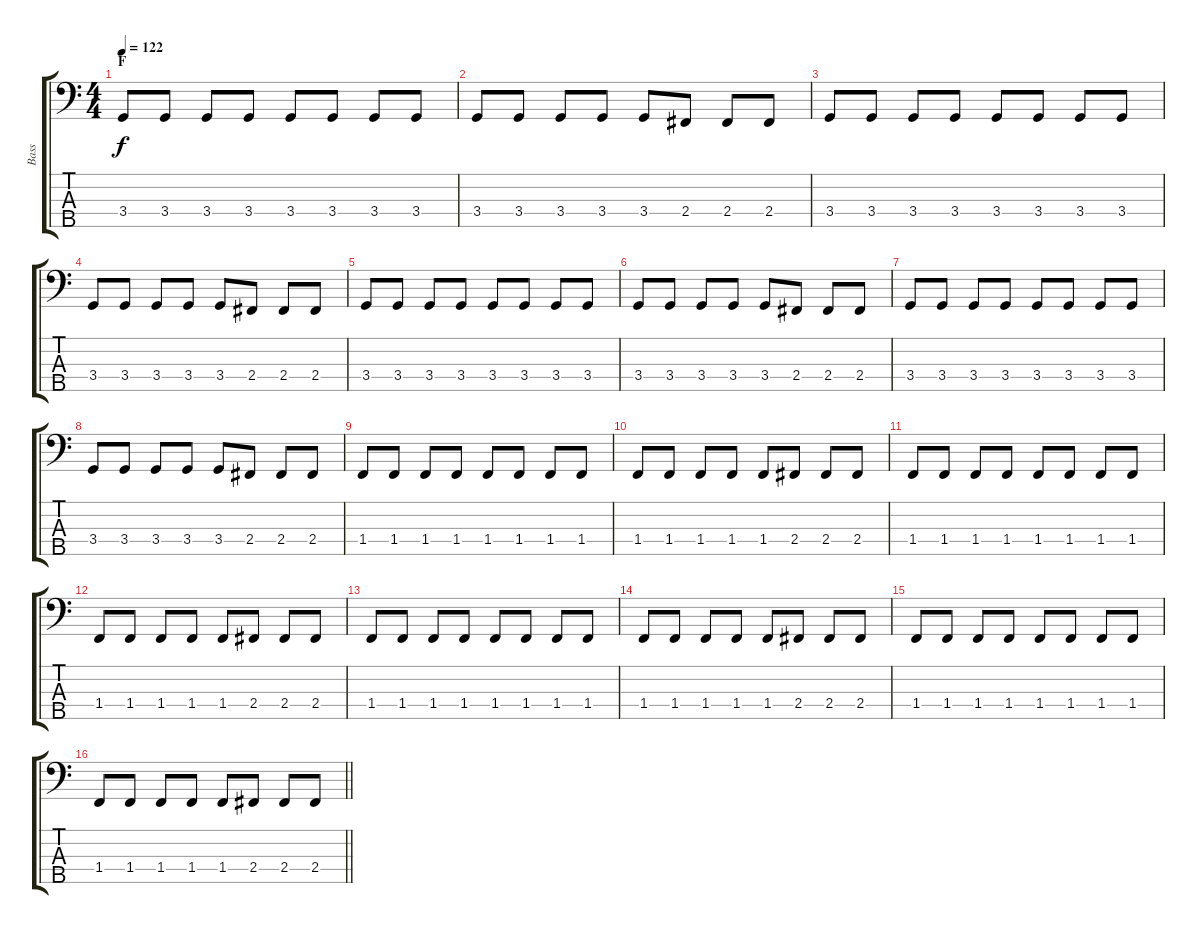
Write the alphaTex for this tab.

\track ("Bass" "Bass") {instrument electricbassfinger}
\staff {score tabs}
\tuning (G2 D2 A1 E1 B0) {hide}
\ts (4 4)
\section ("" "F")
\tempo 122
\clef f4
\ks c
3.4.8{dy f} 3.4.8 3.4.8 3.4.8 3.4.8 3.4.8 3.4.8 3.4.8 |
3.4.8 3.4.8 3.4.8 3.4.8 3.4.8 2.4.8 2.4.8 2.4.8 |
3.4.8 3.4.8 3.4.8 3.4.8 3.4.8 3.4.8 3.4.8 3.4.8 |
3.4.8 3.4.8 3.4.8 3.4.8 3.4.8 2.4.8 2.4.8 2.4.8 |
3.4.8 3.4.8 3.4.8 3.4.8 3.4.8 3.4.8 3.4.8 3.4.8 |
3.4.8 3.4.8 3.4.8 3.4.8 3.4.8 2.4.8 2.4.8 2.4.8 |
3.4.8 3.4.8 3.4.8 3.4.8 3.4.8 3.4.8 3.4.8 3.4.8 |
3.4.8 3.4.8 3.4.8 3.4.8 3.4.8 2.4.8 2.4.8 2.4.8 |
1.4.8 1.4.8 1.4.8 1.4.8 1.4.8 1.4.8 1.4.8 1.4.8 |
1.4.8 1.4.8 1.4.8 1.4.8 1.4.8 2.4.8 2.4.8 2.4.8 |
1.4.8 1.4.8 1.4.8 1.4.8 1.4.8 1.4.8 1.4.8 1.4.8 |
1.4.8 1.4.8 1.4.8 1.4.8 1.4.8 2.4.8 2.4.8 2.4.8 |
1.4.8 1.4.8 1.4.8 1.4.8 1.4.8 1.4.8 1.4.8 1.4.8 |
1.4.8 1.4.8 1.4.8 1.4.8 1.4.8 2.4.8 2.4.8 2.4.8 |
1.4.8 1.4.8 1.4.8 1.4.8 1.4.8 1.4.8 1.4.8 1.4.8 |
\barLineRight lightlight
1.4.8 1.4.8 1.4.8 1.4.8 1.4.8 2.4.8 2.4.8 2.4.8
